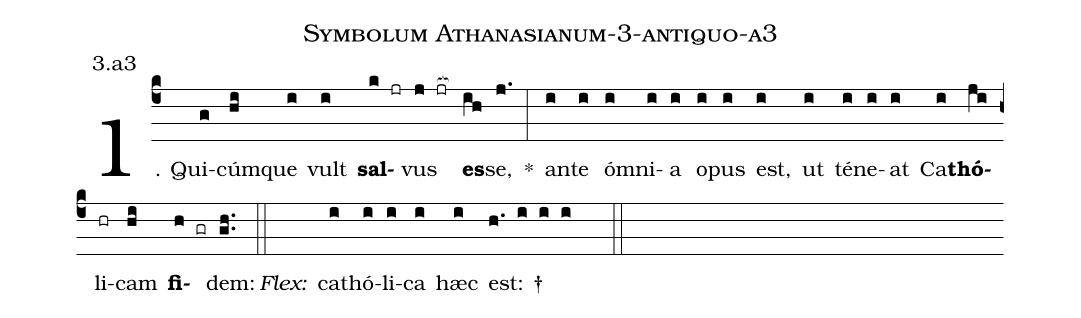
name: Symbolum Athanasianum-3-antiquo-a3;
annotation: 3.a3;
%%
(c4)1. Qui(g)cúm(hi)que(i) vult(i) <b>sal</b>(k jr)vus(j jr[ocb:1{]) <b>es</b>(ih[ocb:0}])se,(j.) *(:) an(i)te(i) óm(i)ni(i)a(i) o(i)pus(i) est,(i) ut(i) té(i)ne(i)at(i) Ca(i)<b>thó</b>(ji)li(hr)cam(hi) <b>fi</b>(h gr)dem:(gh..) (::)
<i>Flex:</i>()  ca(i)thó(i)li(i)ca(i) hæc(i) est: †(h. i i i  ::)
